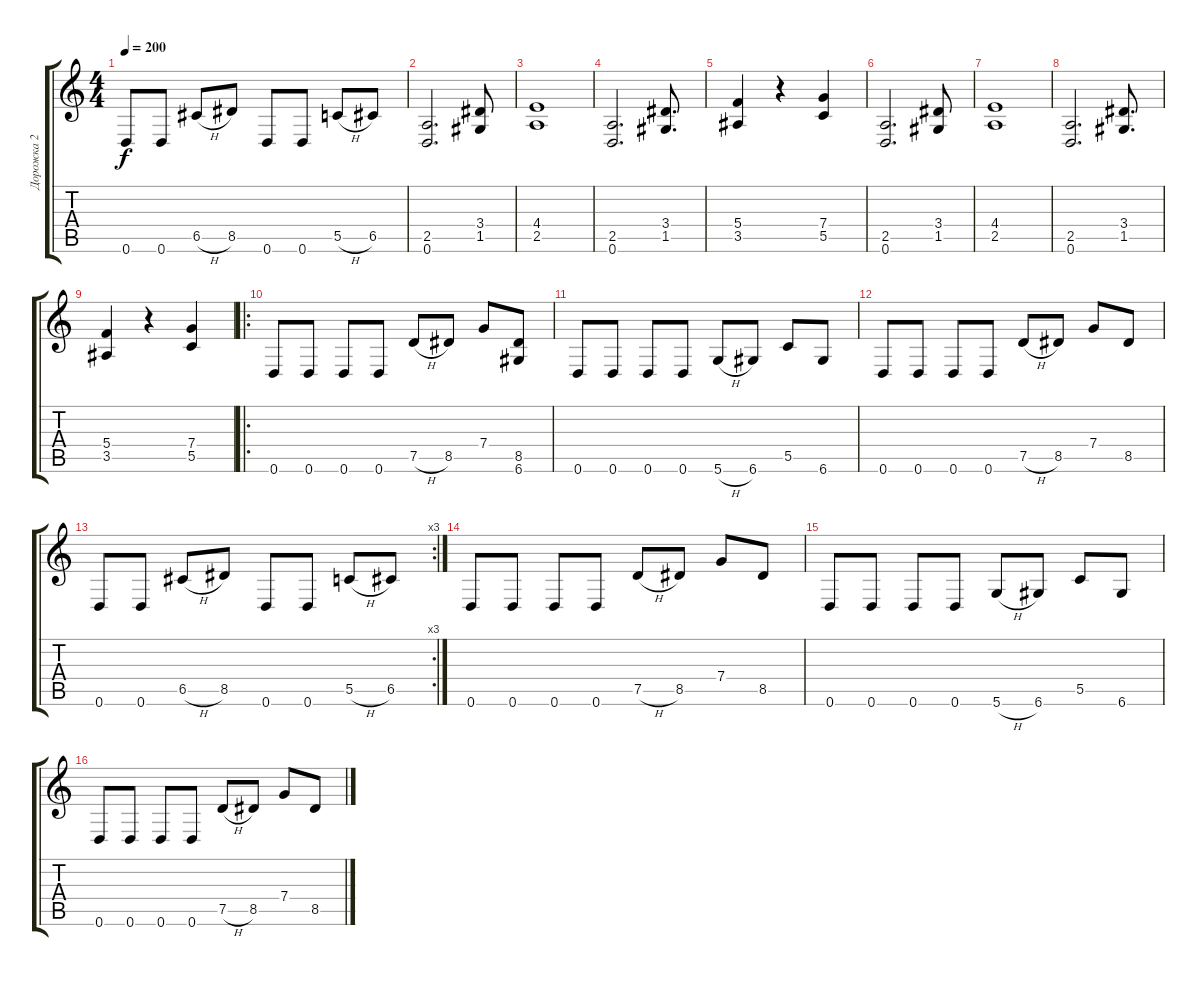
\track ("Дорожка 2" "Дорожка 2") {instrument overdrivenguitar}
\staff {score tabs}
\tuning (D4 A3 F3 C3 G2 D2) {hide}
\ts (4 4)
\tempo 200
\clef g2
\ks c
0.6.8{dy f} 0.6.8 6.5{h}.8 8.5.8 0.6.8 0.6.8 5.5{h}.8 6.5.8 |
(2.5 0.6).2{d} (3.4 1.5).8 |
(4.4 2.5).1 |
(2.5 0.6).2{d} (3.4 1.5).8{d} |
(5.4 3.5).4 r.4 (7.4 5.5).4 |
(2.5 0.6).2{d} (3.4 1.5).8 |
(4.4 2.5).1 |
(2.5 0.6).2{d} (3.4 1.5).8{d} |
(5.4 3.5).4 r.4 (7.4 5.5).4 |
\ro
0.6.8 0.6.8 0.6.8 0.6.8 7.5{h}.8 8.5.8 7.4.8 (8.5 6.6).8 |
0.6.8 0.6.8 0.6.8 0.6.8 5.6{h}.8 6.6.8 5.5.8 6.6.8 |
0.6.8 0.6.8 0.6.8 0.6.8 7.5{h}.8 8.5.8 7.4.8 8.5.8 |
\rc 3
0.6.8 0.6.8 6.5{h}.8 8.5.8 0.6.8 0.6.8 5.5{h}.8 6.5.8 |
0.6.8 0.6.8 0.6.8 0.6.8 7.5{h}.8 8.5.8 7.4.8 8.5.8 |
0.6.8 0.6.8 0.6.8 0.6.8 5.6{h}.8 6.6.8 5.5.8 6.6.8 |
0.6.8 0.6.8 0.6.8 0.6.8 7.5{h}.8 8.5.8 7.4.8 8.5.8
